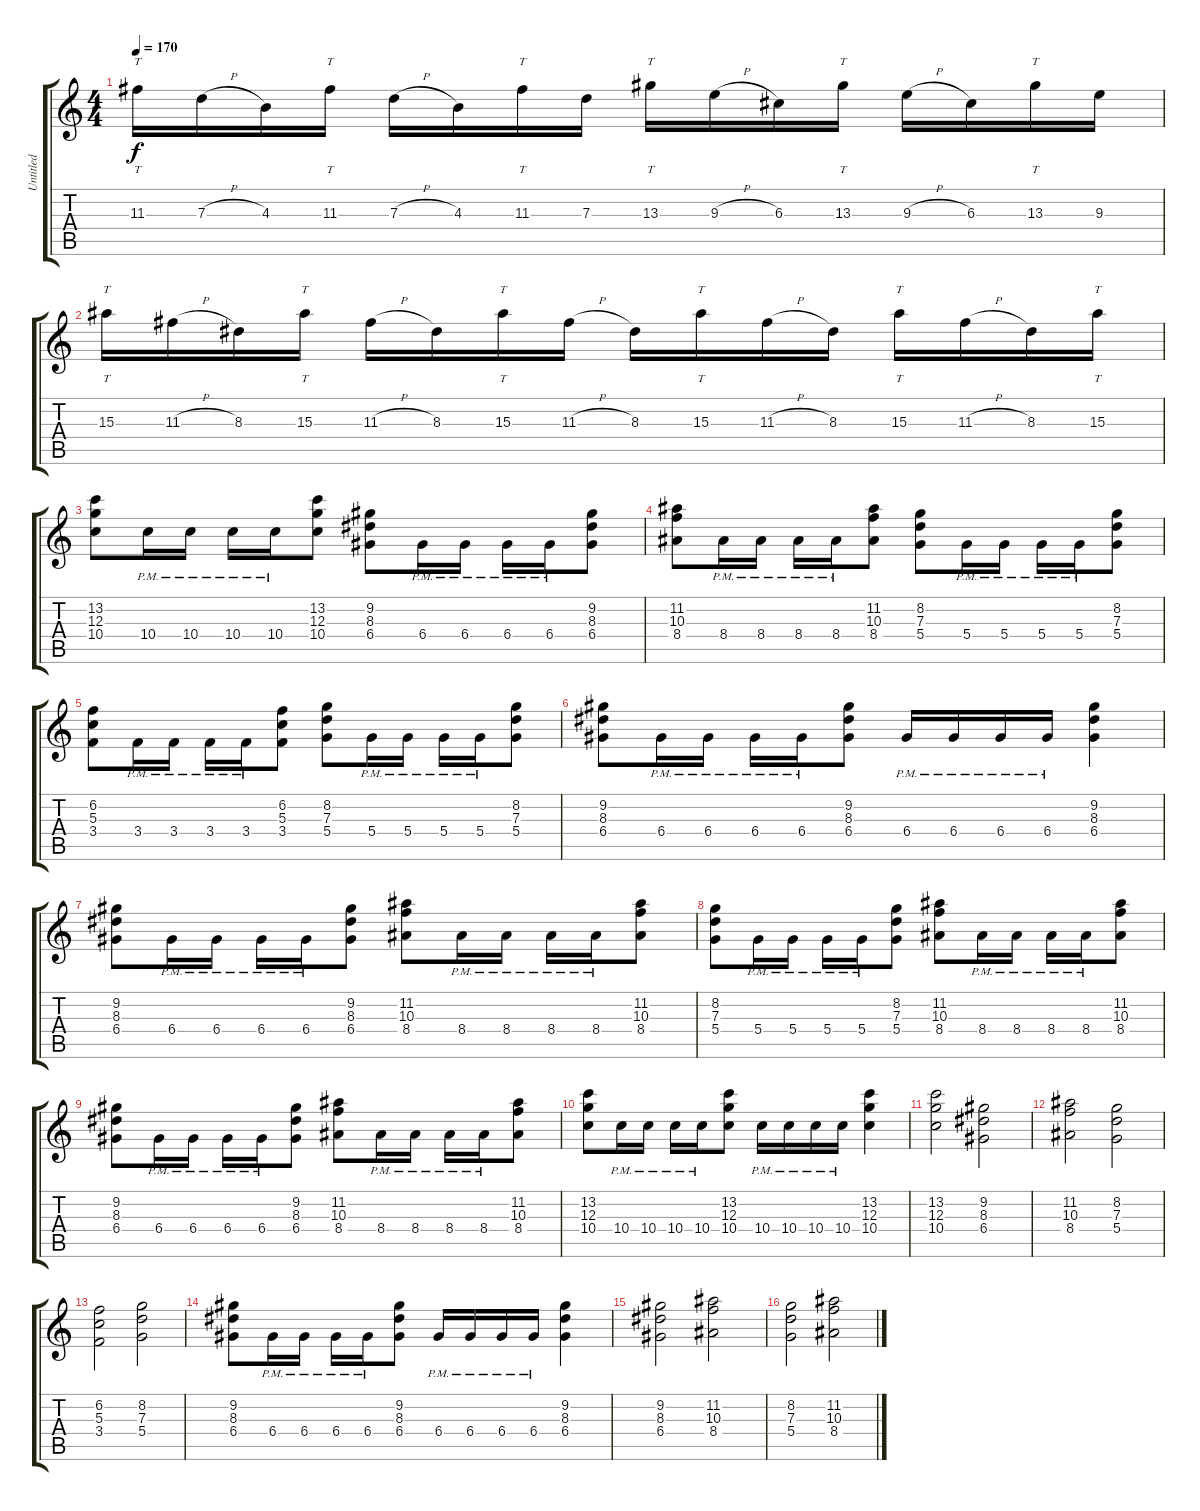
\track ("Untitled" "Untitled") {instrument distortionguitar}
\staff {score tabs}
\tuning (E4 B3 G3 D3 A2 E2) {hide}
\ts (4 4)
\tempo 170
\clef g2
\ks c
11.3.16{tt dy f} 7.3{h}.16 4.3.16 11.3.16{tt} 7.3{h}.16 4.3.16 11.3.16{tt} 7.3.16 13.3.16{tt} 9.3{h}.16 6.3.16 13.3.16{tt} 9.3{h}.16 6.3.16 13.3.16{tt} 9.3.16 |
15.3.16{tt} 11.3{h}.16 8.3.16 15.3.16{tt} 11.3{h}.16 8.3.16 15.3.16{tt} 11.3{h}.16 8.3.16 15.3.16{tt} 11.3{h}.16 8.3.16 15.3.16{tt} 11.3{h}.16 8.3.16 15.3.16{tt} |
(13.2 12.3 10.4).8 10.4{pm}.16 10.4{pm}.16 10.4{pm}.16 10.4{pm}.16 (13.2 12.3 10.4).8 (9.2 8.3 6.4).8 6.4{pm}.16 6.4{pm}.16 6.4{pm}.16 6.4{pm}.16 (9.2 8.3 6.4).8 |
(11.2 10.3 8.4).8 8.4{pm}.16 8.4{pm}.16 8.4{pm}.16 8.4{pm}.16 (11.2 10.3 8.4).8 (8.2 7.3 5.4).8 5.4{pm}.16 5.4{pm}.16 5.4{pm}.16 5.4{pm}.16 (8.2 7.3 5.4).8 |
(6.2 5.3 3.4).8 3.4{pm}.16 3.4{pm}.16 3.4{pm}.16 3.4{pm}.16 (6.2 5.3 3.4).8 (8.2 7.3 5.4).8 5.4{pm}.16 5.4{pm}.16 5.4{pm}.16 5.4{pm}.16 (8.2 7.3 5.4).8 |
(9.2 8.3 6.4).8 6.4{pm}.16 6.4{pm}.16 6.4{pm}.16 6.4{pm}.16 (9.2 8.3 6.4).8 6.4{pm}.16 6.4{pm}.16 6.4{pm}.16 6.4{pm}.16 (9.2 8.3 6.4).4 |
(9.2 8.3 6.4).8 6.4{pm}.16 6.4{pm}.16 6.4{pm}.16 6.4{pm}.16 (9.2 8.3 6.4).8 (11.2 10.3 8.4).8 8.4{pm}.16 8.4{pm}.16 8.4{pm}.16 8.4{pm}.16 (11.2 10.3 8.4).8 |
(8.2 7.3 5.4).8 5.4{pm}.16 5.4{pm}.16 5.4{pm}.16 5.4{pm}.16 (8.2 7.3 5.4).8 (11.2 10.3 8.4).8 8.4{pm}.16 8.4{pm}.16 8.4{pm}.16 8.4{pm}.16 (11.2 10.3 8.4).8 |
(9.2 8.3 6.4).8 6.4{pm}.16 6.4{pm}.16 6.4{pm}.16 6.4{pm}.16 (9.2 8.3 6.4).8 (11.2 10.3 8.4).8 8.4{pm}.16 8.4{pm}.16 8.4{pm}.16 8.4{pm}.16 (11.2 10.3 8.4).8 |
(13.2 12.3 10.4).8 10.4{pm}.16 10.4{pm}.16 10.4{pm}.16 10.4{pm}.16 (13.2 12.3 10.4).8 10.4{pm}.16 10.4{pm}.16 10.4{pm}.16 10.4{pm}.16 (13.2 12.3 10.4).4 |
(13.2 12.3 10.4).2 (9.2 8.3 6.4).2 |
(11.2 10.3 8.4).2 (8.2 7.3 5.4).2 |
(6.2 5.3 3.4).2 (8.2 7.3 5.4).2 |
(9.2 8.3 6.4).8 6.4{pm}.16 6.4{pm}.16 6.4{pm}.16 6.4{pm}.16 (9.2 8.3 6.4).8 6.4{pm}.16 6.4{pm}.16 6.4{pm}.16 6.4{pm}.16 (9.2 8.3 6.4).4 |
(9.2 8.3 6.4).2 (11.2 10.3 8.4).2 |
(8.2 7.3 5.4).2 (11.2 10.3 8.4).2
